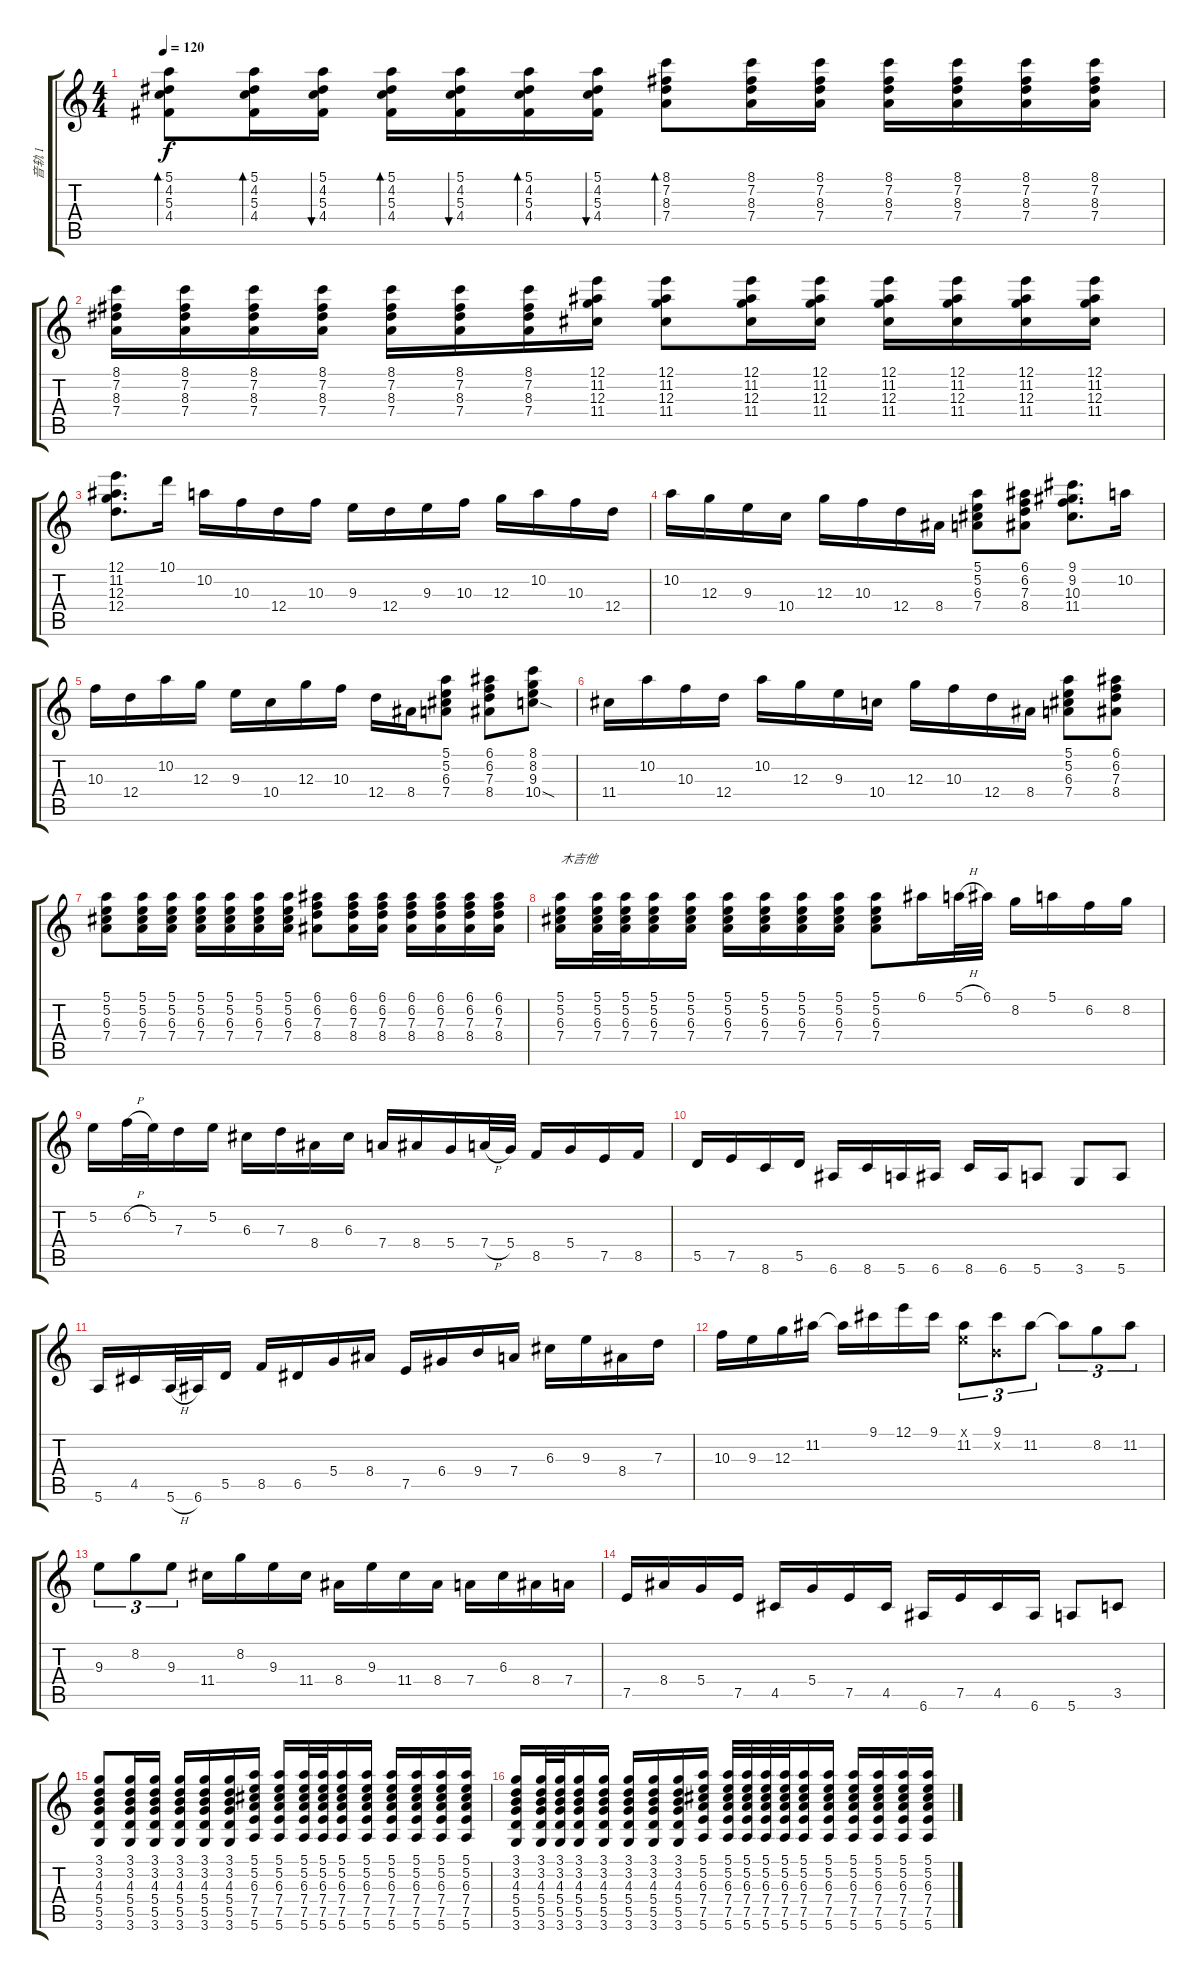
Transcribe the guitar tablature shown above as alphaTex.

\track ("音轨 1" "音轨 1") {instrument acousticguitarnylon}
\staff {score tabs}
\tuning (E4 B3 G3 D3 A2 E2) {hide}
\ts (4 4)
\tempo 120
\clef g2
\ks c
(5.1 4.2 5.3 4.4).8{bd 120 dy f} (5.1 4.2 5.3 4.4).16{bd 120} (5.1 4.2 5.3 4.4).16{bu 120} (5.1 4.2 5.3 4.4).16{bd 120} (5.1 4.2 5.3 4.4).16{bu 120} (5.1 4.2 5.3 4.4).16{bd 120} (5.1 4.2 5.3 4.4).16{bu 120} (8.1 7.2 8.3 7.4).8{bd 120} (8.1 7.2 8.3 7.4).16 (8.1 7.2 8.3 7.4).16 (8.1 7.2 8.3 7.4).16 (8.1 7.2 8.3 7.4).16 (8.1 7.2 8.3 7.4).16 (8.1 7.2 8.3 7.4).16 |
(8.1 7.2 8.3 7.4).16 (8.1 7.2 8.3 7.4).16 (8.1 7.2 8.3 7.4).16 (8.1 7.2 8.3 7.4).16 (8.1 7.2 8.3 7.4).16 (8.1 7.2 8.3 7.4).16 (8.1 7.2 8.3 7.4).16 (12.1 11.2 12.3 11.4).16 (12.1 11.2 12.3 11.4).8 (12.1 11.2 12.3 11.4).16 (12.1 11.2 12.3 11.4).16 (12.1 11.2 12.3 11.4).16 (12.1 11.2 12.3 11.4).16 (12.1 11.2 12.3 11.4).16 (12.1 11.2 12.3 11.4).16 |
(12.1 11.2 12.3 12.4).8{d} 10.1.16 10.2.16 10.3.16 12.4.16 10.3.16 9.3.16 12.4.16 9.3.16 10.3.16 12.3.16 10.2.16 10.3.16 12.4.16 |
10.2.16 12.3.16 9.3.16 10.4.16 12.3.16 10.3.16 12.4.16 8.4.16 (5.1 5.2 6.3 7.4).8 (6.1 6.2 7.3 8.4).8 (9.1 9.2 10.3 11.4).8{d} 10.2.16 |
10.3.16 12.4.16 10.2.16 12.3.16 9.3.16 10.4.16 12.3.16 10.3.16 12.4.16 8.4.16 (5.1 5.2 6.3 7.4).8 (6.1 6.2 7.3 8.4).8 (8.1 8.2 9.3 10.4{sod}).8 |
11.4.16 10.2.16 10.3.16 12.4.16 10.2.16 12.3.16 9.3.16 10.4.16 12.3.16 10.3.16 12.4.16 8.4.16 (5.1 5.2 6.3 7.4).8 (6.1 6.2 7.3 8.4).8 |
(5.1 5.2 6.3 7.4).8 (5.1 5.2 6.3 7.4).16 (5.1 5.2 6.3 7.4).16 (5.1 5.2 6.3 7.4).16 (5.1 5.2 6.3 7.4).16 (5.1 5.2 6.3 7.4).16 (5.1 5.2 6.3 7.4).16 (6.1 6.2 7.3 8.4).8 (6.1 6.2 7.3 8.4).16 (6.1 6.2 7.3 8.4).16 (6.1 6.2 7.3 8.4).16 (6.1 6.2 7.3 8.4).16 (6.1 6.2 7.3 8.4).16 (6.1 6.2 7.3 8.4).16 |
(5.1 5.2 6.3 7.4).16{txt "木吉他"} (5.1 5.2 6.3 7.4).32 (5.1 5.2 6.3 7.4).32 (5.1 5.2 6.3 7.4).16 (5.1 5.2 6.3 7.4).16 (5.1 5.2 6.3 7.4).16 (5.1 5.2 6.3 7.4).16 (5.1 5.2 6.3 7.4).16 (5.1 5.2 6.3 7.4).16 (5.1 5.2 6.3 7.4).8 6.1.16 5.1{h}.32 6.1.32 8.2.16 5.1.16 6.2.16 8.2.16 |
5.2.16 6.2{h}.32 5.2.32 7.3.16 5.2.16 6.3.16 7.3.16 8.4.16 6.3.16 7.4.16 8.4.16 5.4.16 7.4{h}.32 5.4.32 8.5.16{txt ""} 5.4.16 7.5.16 8.5.16 |
5.5.16 7.5.16 8.6.16 5.5.16 6.6.16 8.6.16 5.6.16 6.6.16 8.6.16 6.6.16 5.6.8 3.6.8 5.6.8 |
5.6.16 4.5.16 5.6{h}.32 6.6.32 5.5.16 8.5.16 6.5.16 5.4.16 8.4.16 7.5.16 6.4.16 9.4.16 7.4.16 6.3.16 9.3.16 8.4.16 7.3.16 |
10.3.16 9.3.16 12.3.16 11.2.16 11.2{t}.16 9.1.16 12.1.16 9.1.16 (0.1{x} 11.2).8{tu (3 2)} (9.1 0.2{x}).8{tu (3 2)} 11.2.8{tu (3 2)} 11.2{t}.8{tu (3 2)} 8.2.8{tu (3 2)} 11.2.8{tu (3 2)} |
9.3.8{tu (3 2)} 8.2.8{tu (3 2)} 9.3.8{tu (3 2)} 11.4.16 8.2.16 9.3.16 11.4.16 8.4.16 9.3.16 11.4.16 8.4.16 7.4.16 6.3.16 8.4.16 7.4.16 |
7.5.16 8.4.16 5.4.16 7.5.16 4.5.16 5.4.16 7.5.16 4.5.16 6.6.16 7.5.16 4.5.16 6.6.16 5.6.8 3.5.8 |
(3.1 3.2 4.3 5.4 5.5 3.6).8 (3.1 3.2 4.3 5.4 5.5 3.6).16 (3.1 3.2 4.3 5.4 5.5 3.6).16 (3.1 3.2 4.3 5.4 5.5 3.6).16 (3.1 3.2 4.3 5.4 5.5 3.6).16 (3.1 3.2 4.3 5.4 5.5 3.6).16 (5.1 5.2 6.3 7.4 7.5 5.6).16 (5.1 5.2 6.3 7.4 7.5 5.6).16 (5.1 5.2 6.3 7.4 7.5 5.6).32 (5.1 5.2 6.3 7.4 7.5 5.6).32 (5.1 5.2 6.3 7.4 7.5 5.6).16 (5.1 5.2 6.3 7.4 7.5 5.6).16 (5.1 5.2 6.3 7.4 7.5 5.6).16 (5.1 5.2 6.3 7.4 7.5 5.6).16 (5.1 5.2 6.3 7.4 7.5 5.6).16 (5.1 5.2 6.3 7.4 7.5 5.6).16 |
(3.1 3.2 4.3 5.4 5.5 3.6).16 (3.1 3.2 4.3 5.4 5.5 3.6).32 (3.1 3.2 4.3 5.4 5.5 3.6).32 (3.1 3.2 4.3 5.4 5.5 3.6).16 (3.1 3.2 4.3 5.4 5.5 3.6).16 (3.1 3.2 4.3 5.4 5.5 3.6).16 (3.1 3.2 4.3 5.4 5.5 3.6).16 (3.1 3.2 4.3 5.4 5.5 3.6).16 (5.1 5.2 6.3 7.4 7.5 5.6).16 (5.1 5.2 6.3 7.4 7.5 5.6).32 (5.1 5.2 6.3 7.4 7.5 5.6).32 (5.1 5.2 6.3 7.4 7.5 5.6).32 (5.1 5.2 6.3 7.4 7.5 5.6).32 (5.1 5.2 6.3 7.4 7.5 5.6).16 (5.1 5.2 6.3 7.4 7.5 5.6).16 (5.1 5.2 6.3 7.4 7.5 5.6).16 (5.1 5.2 6.3 7.4 7.5 5.6).16 (5.1 5.2 6.3 7.4 7.5 5.6).16 (5.1 5.2 6.3 7.4 7.5 5.6).16
